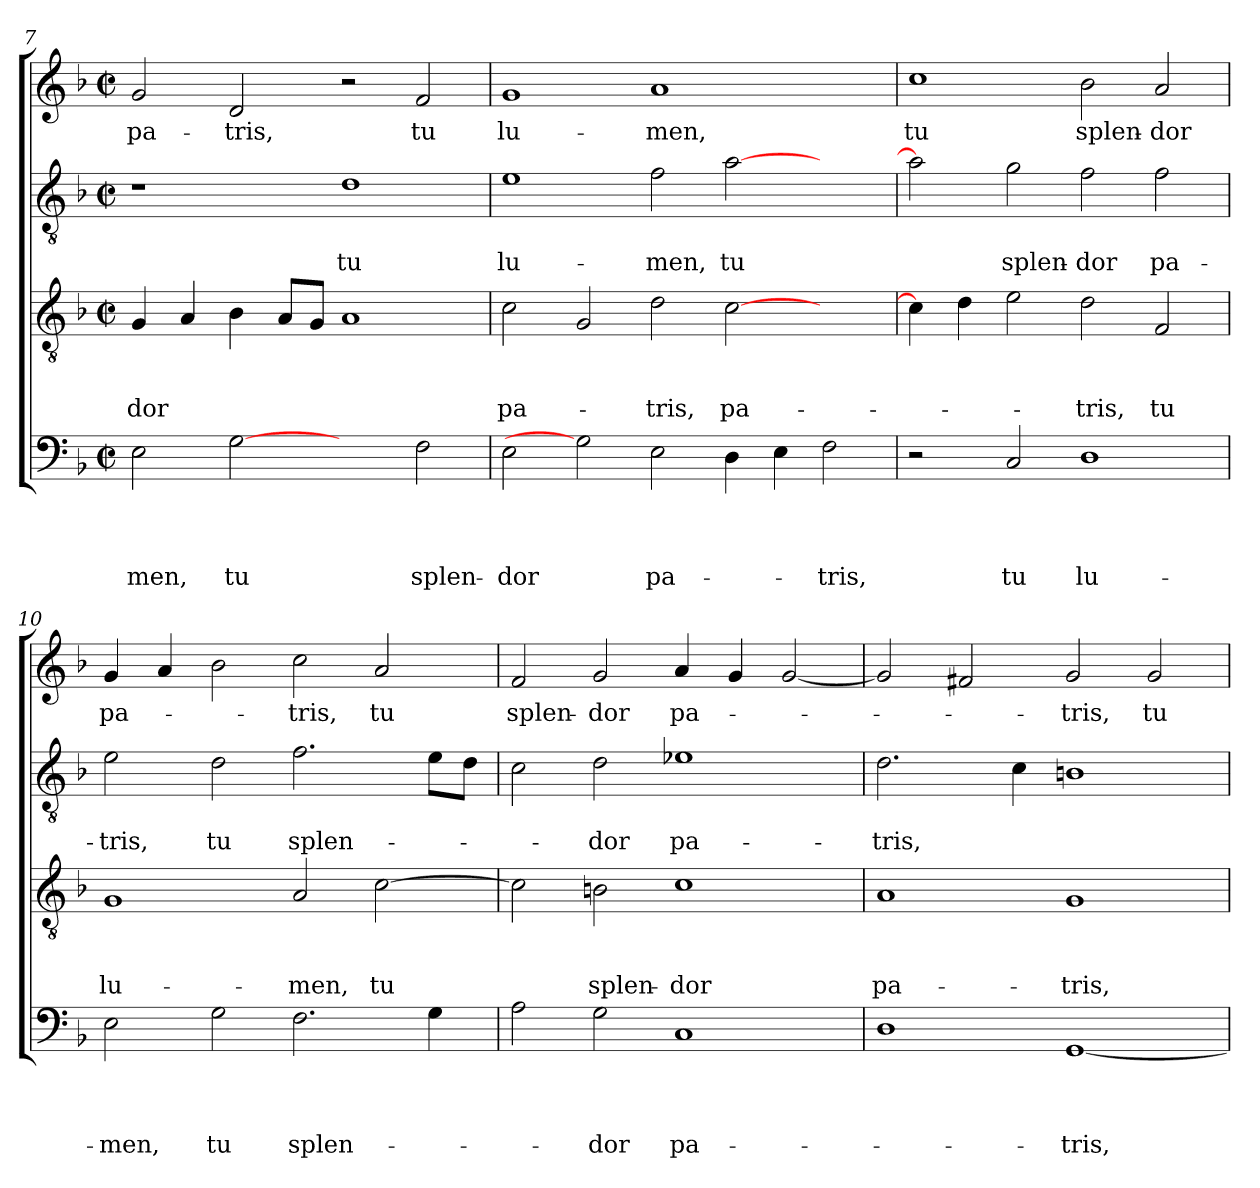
**kern	**text	**text	**text	**text	**kern	**text	**text	**text	**kern	**text	**text	**kern	**text
*part4	*part4	*part4	*part4	*part4	*part3	*part3	*part3	*part3	*part2	*part2	*part2	*part1	*part1
*staff4	*staff4	*staff4	*staff4	*staff4	*staff3	*staff3	*staff3	*staff3	*staff2	*staff2	*staff2	*staff1	*staff1
!!LO:LB:g=z
*clefF4	*	*	*	*	*clefGv2	*	*	*	*clefGv2	*	*	*clefG2	*
*k[b-]	*	*	*	*	*k[b-]	*	*	*	*k[b-]	*	*	*k[b-]	*
*F:	*	*	*	*	*F:	*	*	*	*F:	*	*	*F:	*
*M2/2	*	*	*	*	*M2/2	*	*	*	*M2/2	*	*	*M2/2	*
*met(c|)	*	*	*	*	*met(c|)	*	*	*	*met(c|)	*	*	*met(c|)	*
=7	=7	=7	=7	=7	=7	=7	=7	=7	=7	=7	=7	=7	=7
!	!	!	!	!LO:LY:b	!	!	!	!LO:LY:b	!	!	!	!	!LO:LY:b
2E\	.	.	.	-men,	4G/	.	.	-dor	1r	.	.	2g/	pa-
.	.	.	.	.	4A/	.	.	.	.	.	.	.	.
!	!	!	!	!LO:LY:b	!	!	!	!	!	!	!	!	!LO:LY:b
[2G	.	.	.	tu	4B-\	.	.	.	.	.	.	2d/	-tris,
.	.	.	.	.	8A/L	.	.	.	.	.	.	.	.
.	.	.	.	.	8G/J	.	.	.	.	.	.	.	.
!	!	!	!	!	!	!	!	!	!	!	!LO:LY:b	!	!
2ryy	.	.	.	.	1A	.	.	.	1d	.	tu	2r	.
!	!	!	!	!LO:LY:b	!	!	!	!	!	!	!	!	!LO:LY:b
2F\	.	.	.	splen-	.	.	.	.	.	.	.	2f/	tu
=8	=8	=8	=8	=8	=8	=8	=8	=8	=8	=8	=8	=8	=8
!	!	!	!	!LO:LY:b	!	!	!	!LO:LY:b	!	!	!LO:LY:b	!	!LO:LY:b
2E\	.	.	.	-dor	2c\	.	.	pa-	1e	.	lu-	1g	lu-
2G]	.	.	.	.	2G/	.	.	.	.	.	.	.	.
!	!	!	!	!LO:LY:b	!	!	!	!LO:LY:b	!	!	!LO:LY:b	!	!LO:LY:b
2E\	.	.	.	pa-	2d\	.	.	-tris,	2f\	.	-men,	1a	-men,
!	!	!	!	!	!	!	!	!LO:LY:b	!	!	!LO:LY:b	!	!
4D\	.	.	.	.	[2c\	.	.	pa-	[2a\	.	tu	.	.
4E\	.	.	.	.	.	.	.	.	.	.	.	.	.
!	!	!	!	!LO:LY:b	!	!	!	!	!	!	!	!	!
2F\	.	.	.	-tris,	2ryy	.	.	.	2ryy	.	.	2ryy	.
=9	=9	=9	=9	=9	=9	=9	=9	=9	=9	=9	=9	=9	=9
!	!	!	!	!	!	!	!	!	!	!	!	!	!LO:LY:b
2r	.	.	.	.	4c\]	.	.	.	2a\]	.	.	1cc	tu
.	.	.	.	.	4d\	.	.	.	.	.	.	.	.
!	!	!	!	!LO:LY:b	!	!	!	!	!	!	!LO:LY:b	!	!
2C/	.	.	.	tu	2e\	.	.	.	2g\	.	splen-	.	.
!	!	!	!	!LO:LY:b	!	!	!	!LO:LY:b	!	!	!LO:LY:b	!	!LO:LY:b
1D	.	.	.	lu-	2d\	.	.	-tris,	2f\	.	-dor	2b-\	splen-
!	!	!	!	!	!	!	!	!LO:LY:b	!	!	!LO:LY:b	!	!LO:LY:b
.	.	.	.	.	2F/	.	.	tu	2f\	.	pa-	2a/	-dor
=10	=10	=10	=10	=10	=10	=10	=10	=10	=10	=10	=10	=10	=10
!	!	!	!	!LO:LY:b	!	!	!	!LO:LY:b	!	!	!LO:LY:b	!	!LO:LY:b
2E\	.	.	.	-men,	1G	.	.	lu-	2e\	.	-tris,	4g/	pa-
.	.	.	.	.	.	.	.	.	.	.	.	4a/	.
!	!	!	!	!LO:LY:b	!	!	!	!	!	!	!LO:LY:b	!	!
2G\	.	.	.	tu	.	.	.	.	2d\	.	tu	2b-\	.
!	!	!	!	!LO:LY:b	!	!	!	!LO:LY:b	!	!	!LO:LY:b	!	!LO:LY:b
2.F\	.	.	.	splen-	2A/	.	.	-men,	2.f\	.	splen-	2cc\	-tris,
!	!	!	!	!	!	!	!	!LO:LY:b	!	!	!	!	!LO:LY:b
.	.	.	.	.	[2c\	.	.	tu	.	.	.	2a/	tu
4G\	.	.	.	.	.	.	.	.	8e\L	.	.	.	.
.	.	.	.	.	.	.	.	.	8d\J	.	.	.	.
=11	=11	=11	=11	=11	=11	=11	=11	=11	=11	=11	=11	=11	=11
!	!	!	!	!	!	!	!	!	!	!	!	!	!LO:LY:b
2A\	.	.	.	.	2c\]	.	.	.	2c\	.	.	2f/	splen-
!	!	!	!	!LO:LY:b	!	!	!	!LO:LY:b	!	!	!LO:LY:b	!	!LO:LY:b
2G\	.	.	.	-dor	2Bn\	.	.	splen-	2d\	.	-dor	2g/	-dor
!	!	!	!	!LO:LY:b	!	!	!	!LO:LY:b	!	!	!LO:LY:b	!	!LO:LY:b
1C	.	.	.	pa-	1c	.	.	-dor	1e-X	.	pa-	4a/	pa-
.	.	.	.	.	.	.	.	.	.	.	.	4g/	.
.	.	.	.	.	.	.	.	.	.	.	.	[2g/	.
!!LO:LB:g=z
=12	=12	=12	=12	=12	=12	=12	=12	=12	=12	=12	=12	=12	=12
!	!	!	!	!	!	!	!	!LO:LY:b	!	!	!LO:LY:b	!	!
1D	.	.	.	.	1A	.	.	pa-	2.d\	.	-tris,	2g/]	.
.	.	.	.	.	.	.	.	.	.	.	.	2f#X/	.
.	.	.	.	.	.	.	.	.	4c\	.	.	.	.
!	!	!	!	!LO:LY:b	!	!	!	!LO:LY:b	!	!	!	!	!LO:LY:b
[1GG	.	.	.	-tris,	1G	.	.	-tris,	1Bn	.	.	2g/	-tris,
!	!	!	!	!	!	!	!	!	!	!	!	!	!LO:LY:b
.	.	.	.	.	.	.	.	.	.	.	.	2g/	tu
=	=	=	=	=	=	=	=	=	=	=	=	=	=
*-	*-	*-	*-	*-	*-	*-	*-	*-	*-	*-	*-	*-	*-
